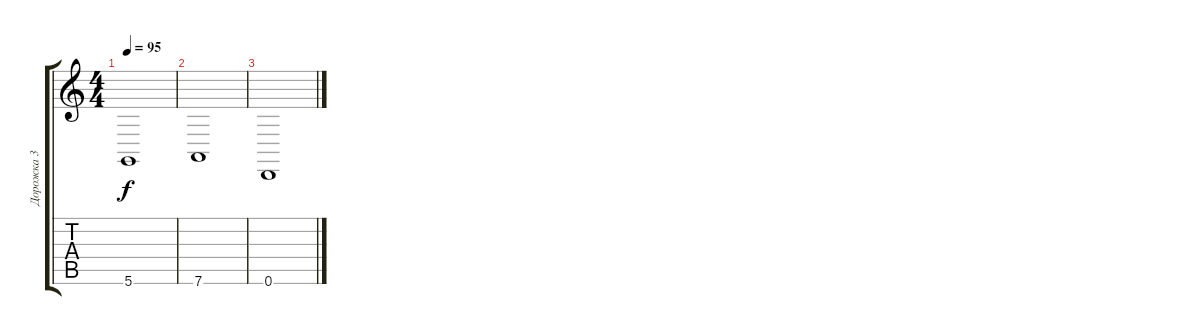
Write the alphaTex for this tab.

\track ("Дорожка 3" "Дорожка 3") {instrument stringensemble2}
\staff {score tabs}
\tuning (D4 A3 F3 C3 G2 D2) {hide}
\ts (4 4)
\tempo 95
\clef g2
\ks c
5.6.1{dy f} |
7.6.1 |
0.6.1
